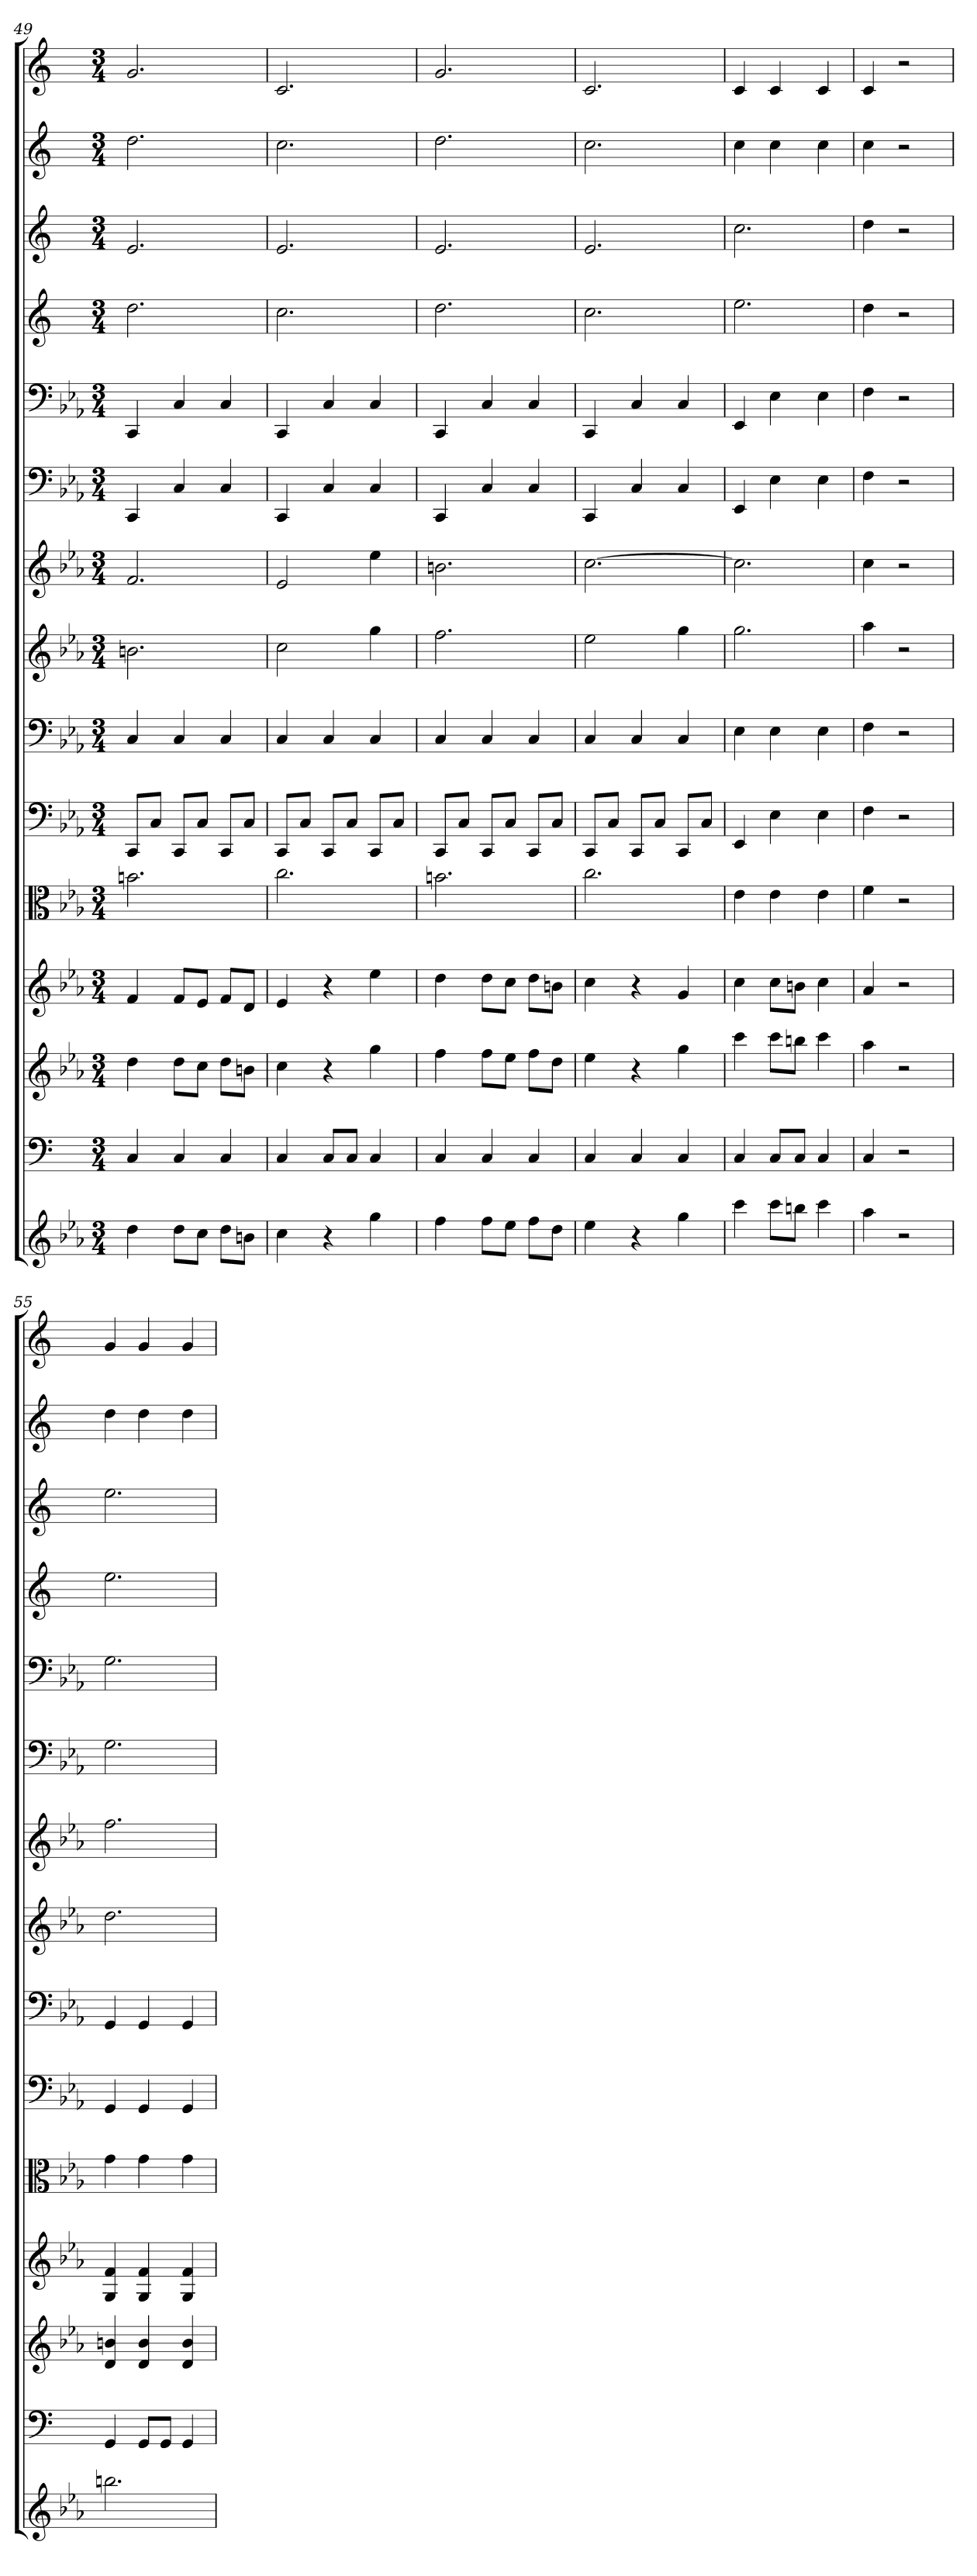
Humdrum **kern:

**kern	**kern	**kern	**kern	**kern	**kern	**kern	**kern	**kern	**kern	**kern	**kern	**kern	**kern	**kern
*part15	*part14	*part13	*part12	*part11	*part10	*part9	*part8	*part7	*part6	*part5	*part4	*part3	*part2	*part1
*staff15	*staff14	*staff13	*staff12	*staff11	*staff10	*staff9	*staff8	*staff7	*staff6	*staff5	*staff4	*staff3	*staff2	*staff1
*	*clefF4	*	*	*clefC3	*clefF4	*clefF4	*	*	*clefF4	*clefF4	*	*	*	*
*k[b-e-a-]	*k[]	*k[b-e-a-]	*k[b-e-a-]	*k[b-e-a-]	*k[b-e-a-]	*k[b-e-a-]	*k[b-e-a-]	*k[b-e-a-]	*k[b-e-a-]	*k[b-e-a-]	*k[]	*k[]	*k[]	*k[]
*M3/4	*M3/4	*M3/4	*M3/4	*M3/4	*M3/4	*M3/4	*M3/4	*M3/4	*M3/4	*M3/4	*M3/4	*M3/4	*M3/4	*M3/4
=49	=49	=49	=49	=49	=49	=49	=49	=49	=49	=49	=49	=49	=49	=49
4dd	4C	4dd	4f	2.bn	8CC/L	4C	2.bn	2.f	4CC	4CC	2.dd	2.e	2.dd	2.g
.	.	.	.	.	8C/J	.	.	.	.	.	.	.	.	.
8ddL	4C	8ddL	8fL	.	8CC/L	4C	.	.	4C	4C	.	.	.	.
8ccJ	.	8ccJ	8e-J	.	8C/J	.	.	.	.	.	.	.	.	.
8ddL	4C	8ddL	8fL	.	8CC/L	4C	.	.	4C	4C	.	.	.	.
8bnJ	.	8bnJ	8dJ	.	8C/J	.	.	.	.	.	.	.	.	.
=50	=50	=50	=50	=50	=50	=50	=50	=50	=50	=50	=50	=50	=50	=50
4cc	4C	4cc	4e-	2.cc	8CC/L	4C	2cc	2e-	4CC	4CC	2.cc	2.e	2.cc	2.c
.	.	.	.	.	8C/J	.	.	.	.	.	.	.	.	.
4r	8C/L	4r	4r	.	8CC/L	4C	.	.	4C	4C	.	.	.	.
.	8C/J	.	.	.	8C/J	.	.	.	.	.	.	.	.	.
4gg	4C	4gg	4ee-	.	8CC/L	4C	4gg	4ee-	4C	4C	.	.	.	.
.	.	.	.	.	8C/J	.	.	.	.	.	.	.	.	.
=51	=51	=51	=51	=51	=51	=51	=51	=51	=51	=51	=51	=51	=51	=51
4ff	4C	4ff	4dd	2.bn	8CC/L	4C	2.ff	2.bn	4CC	4CC	2.dd	2.e	2.dd	2.g
.	.	.	.	.	8C/J	.	.	.	.	.	.	.	.	.
8ffL	4C	8ffL	8ddL	.	8CC/L	4C	.	.	4C	4C	.	.	.	.
8ee-J	.	8ee-J	8ccJ	.	8C/J	.	.	.	.	.	.	.	.	.
8ffL	4C	8ffL	8ddL	.	8CC/L	4C	.	.	4C	4C	.	.	.	.
8ddJ	.	8ddJ	8bnJ	.	8C/J	.	.	.	.	.	.	.	.	.
=52	=52	=52	=52	=52	=52	=52	=52	=52	=52	=52	=52	=52	=52	=52
4ee-	4C	4ee-	4cc	2.cc	8CC/L	4C	2ee-	[2.cc	4CC	4CC	2.cc	2.e	2.cc	2.c
.	.	.	.	.	8C/J	.	.	.	.	.	.	.	.	.
4r	4C	4r	4r	.	8CC/L	4C	.	.	4C	4C	.	.	.	.
.	.	.	.	.	8C/J	.	.	.	.	.	.	.	.	.
4gg	4C	4gg	4g	.	8CC/L	4C	4gg	.	4C	4C	.	.	.	.
.	.	.	.	.	8C/J	.	.	.	.	.	.	.	.	.
=53	=53	=53	=53	=53	=53	=53	=53	=53	=53	=53	=53	=53	=53	=53
4ccc	4C	4ccc	4cc	4e-	4EE-	4E-	2.gg	2.cc]	4EE-	4EE-	2.ee	2.cc	4cc	4c
8cccL	8C/L	8cccL	8ccL	4e-	4E-	4E-	.	.	4E-	4E-	.	.	4cc	4c
8bbnJ	8C/J	8bbnJ	8bnJ	.	.	.	.	.	.	.	.	.	.	.
4ccc	4C	4ccc	4cc	4e-	4E-	4E-	.	.	4E-	4E-	.	.	4cc	4c
=54	=54	=54	=54	=54	=54	=54	=54	=54	=54	=54	=54	=54	=54	=54
4aa-	4C	4aa-	4a-	4f	4F	4F	4aa-	4cc	4F	4F	4dd	4dd	4cc	4c
2r	2r	2r	2r	2r	2r	2r	2r	2r	2r	2r	2r	2r	2r	2r
=55	=55	=55	=55	=55	=55	=55	=55	=55	=55	=55	=55	=55	=55	=55
2.bbn	4GG	4d 4bn	4G 4f	4g	4GG	4GG	2.dd	2.ff	2.G	2.G	2.ee	2.ee	4dd	4g
.	8GG/L	4d 4b	4G 4f	4g	4GG	4GG	.	.	.	.	.	.	4dd	4g
.	8GG/J	.	.	.	.	.	.	.	.	.	.	.	.	.
.	4GG	4d 4b	4G 4f	4g	4GG	4GG	.	.	.	.	.	.	4dd	4g
=	=	=	=	=	=	=	=	=	=	=	=	=	=	=
*-	*-	*-	*-	*-	*-	*-	*-	*-	*-	*-	*-	*-	*-	*-
